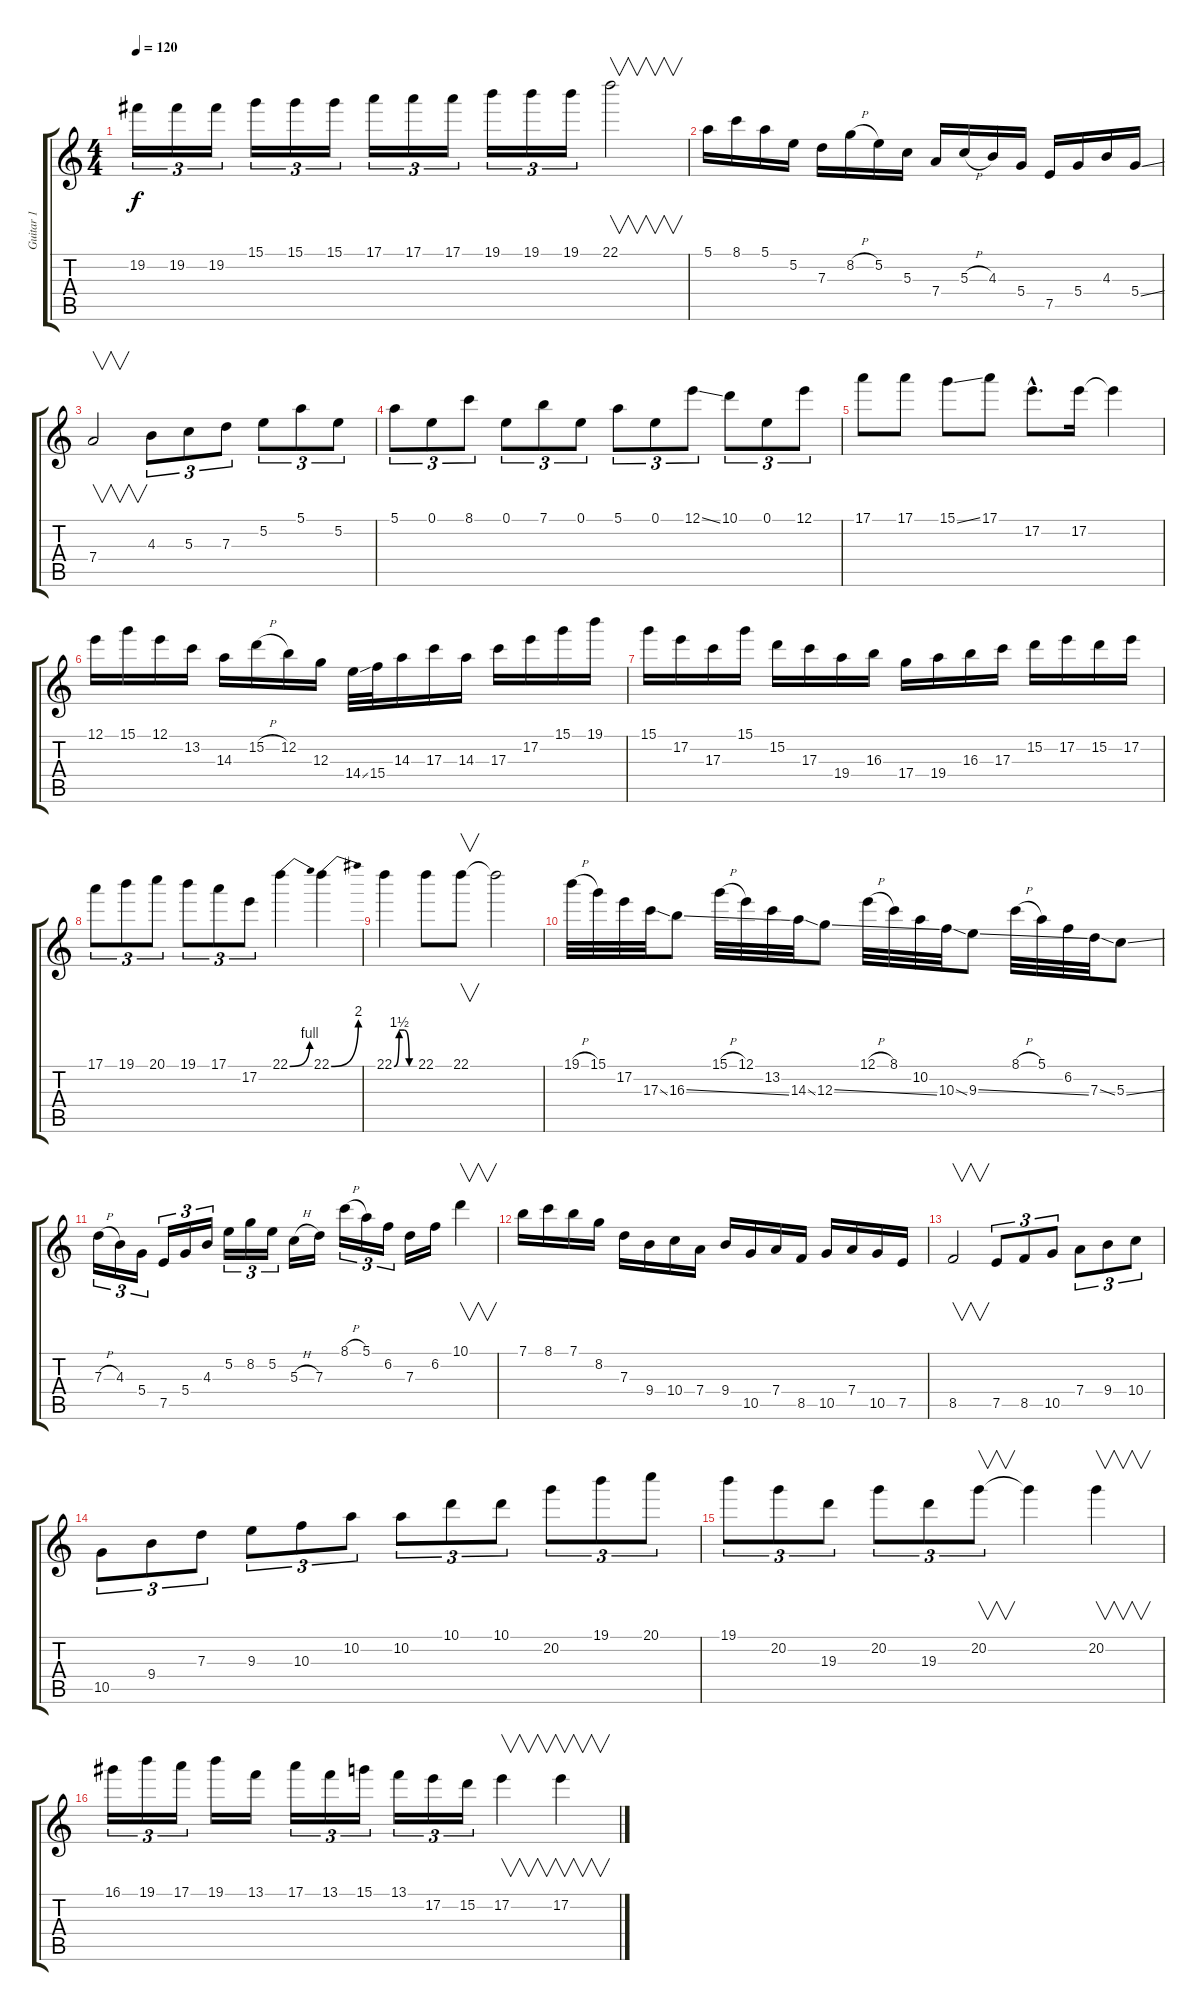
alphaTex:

\track ("Guitar 1" "Guitar 1") {instrument distortionguitar}
\staff {score tabs}
\tuning (E4 B3 G3 D3 A2 E2) {hide}
\ts (4 4)
\tempo 120
\clef g2
\ks c
19.2.16{tu (3 2) dy f} 19.2.16{tu (3 2)} 19.2.16{tu (3 2)} 15.1.16{tu (3 2)} 15.1.16{tu (3 2)} 15.1.16{tu (3 2)} 17.1.16{tu (3 2)} 17.1.16{tu (3 2)} 17.1.16{tu (3 2)} 19.1.16{tu (3 2)} 19.1.16{tu (3 2)} 19.1.16{tu (3 2)} 22.1.2{v} |
5.1.16 8.1.16 5.1.16 5.2.16 7.3.16 8.2{h}.16 5.2.16 5.3.16 7.4.16 5.3{h}.16 4.3.16 5.4.16 7.5.16 5.4.16 4.3.16 5.4{ss}.16 |
7.4.2{v} 4.3.8{tu (3 2)} 5.3.8{tu (3 2)} 7.3.8{tu (3 2)} 5.2.8{tu (3 2)} 5.1.8{tu (3 2)} 5.2.8{tu (3 2)} |
5.1.8{tu (3 2)} 0.1.8{tu (3 2)} 8.1.8{tu (3 2)} 0.1.8{tu (3 2)} 7.1.8{tu (3 2)} 0.1.8{tu (3 2)} 5.1.8{tu (3 2)} 0.1.8{tu (3 2)} 12.1{ss}.8{tu (3 2)} 10.1.8{tu (3 2)} 0.1.8{tu (3 2)} 12.1.8{tu (3 2)} |
17.1.8 17.1.8 15.1{ss}.8 17.1.8 17.2{hac}.8{d} 17.2.16 17.2{t}.4 |
12.1.16 15.1.16 12.1.16 13.2.16 14.3.16 15.2{h}.16 12.2.16 12.3.16 14.4{ss}.32 15.4.32 14.3.16 17.3.16 14.3.16 17.3.16 17.2.16 15.1.16 19.1.16 |
15.1.16 17.2.16 17.3.16 15.1.16 15.2.16 17.3.16 19.4.16 16.3.16 17.4.16 19.4.16 16.3.16 17.3.16 15.2.16 17.2.16 15.2.16 17.2.16 |
17.1.8{tu (3 2)} 19.1.8{tu (3 2)} 20.1.8{tu (3 2)} 19.1.8{tu (3 2)} 17.1.8{tu (3 2)} 17.2.8{tu (3 2)} 22.1{be (bend 0 0 60 4)}.4 22.1{be (bend 0 0 60 8)}.4 |
22.1{be (custom 0 0 15 6 30 6 45 0 60 0)}.4 22.1.8 22.1.8{v} 22.1{t}.2 |
19.1{h}.32 15.1.32 17.2.32 17.3{ss}.32 16.3{ss}.8 15.1{h}.32 12.1.32 13.2.32 14.3{ss}.32 12.3{ss}.8 12.1{h}.32 8.1.32 10.2.32 10.3{ss}.32 9.3{ss}.8 8.1{h}.32 5.1.32 6.2.32 7.3{ss}.32 5.3{ss}.8 |
7.3{h}.16{tu (3 2)} 4.3.16{tu (3 2)} 5.4.16{tu (3 2)} 7.5.16{tu (3 2)} 5.4.16{tu (3 2)} 4.3.16{tu (3 2)} 5.2.16{tu (3 2)} 8.2.16{tu (3 2)} 5.2.16{tu (3 2)} 5.3{h}.16 7.3.16 8.1{h}.16{tu (3 2)} 5.1.16{tu (3 2)} 6.2.16{tu (3 2)} 7.3.16 6.2.16 10.1.4{v} |
7.1.16 8.1.16 7.1.16 8.2.16 7.3.16 9.4.16 10.4.16 7.4.16 9.4.16 10.5.16 7.4.16 8.5.16 10.5.16 7.4.16 10.5.16 7.5.16 |
8.5.2{v} 7.5.8{tu (3 2)} 8.5.8{tu (3 2)} 10.5.8{tu (3 2)} 7.4.8{tu (3 2)} 9.4.8{tu (3 2)} 10.4.8{tu (3 2)} |
10.5.8{tu (3 2)} 9.4.8{tu (3 2)} 7.3.8{tu (3 2)} 9.3.8{tu (3 2)} 10.3.8{tu (3 2)} 10.2.8{tu (3 2)} 10.2.8{tu (3 2)} 10.1.8{tu (3 2)} 10.1.8{tu (3 2)} 20.2.8{tu (3 2)} 19.1.8{tu (3 2)} 20.1.8{tu (3 2)} |
19.1.8{tu (3 2)} 20.2.8{tu (3 2)} 19.3.8{tu (3 2)} 20.2.8{tu (3 2)} 19.3.8{tu (3 2)} 20.2.8{v tu (3 2)} 20.2{t}.4 20.2.4{v} |
16.1.16{tu (3 2)} 19.1.16{tu (3 2)} 17.1.16{tu (3 2)} 19.1.16 13.1.16 17.1.16{tu (3 2)} 13.1.16{tu (3 2)} 15.1.16{tu (3 2)} 13.1.16{tu (3 2)} 17.2.16{tu (3 2)} 15.2.16{tu (3 2)} 17.2.4{v} 17.2.4{v}
